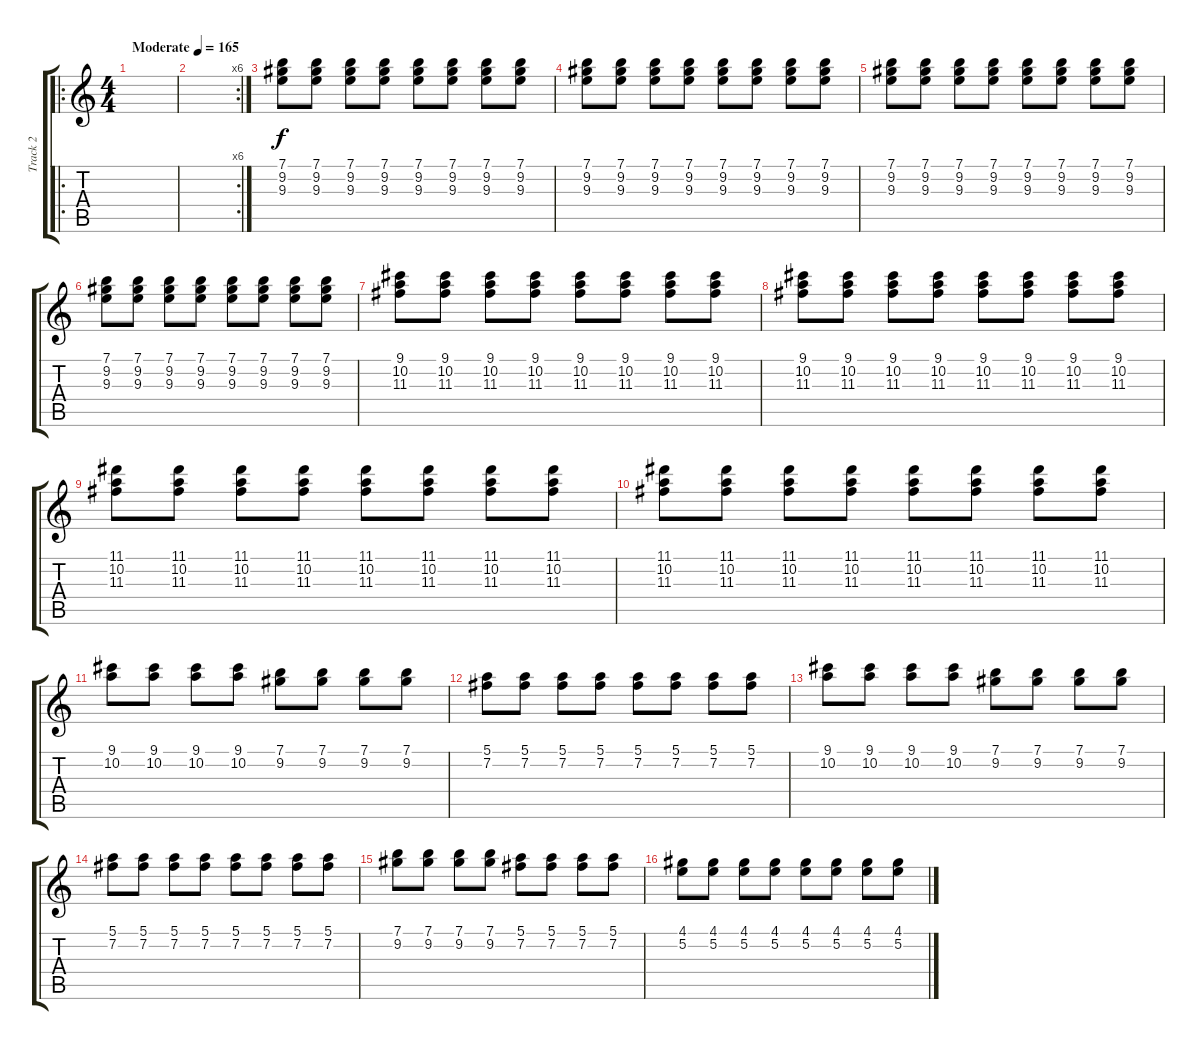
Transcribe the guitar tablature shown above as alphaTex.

\track ("Track 2" "Track 2") {instrument acousticguitarsteel}
\staff {score tabs}
\tuning (E4 B3 G3 D3 A2 E2) {hide}
\ro
\ts (4 4)
\tempo (165 "Moderate")
\clef g2
\ks c
|
\rc 6
|
(7.1 9.2 9.3).8 (7.1 9.2 9.3).8 (7.1 9.2 9.3).8 (7.1 9.2 9.3).8 (7.1 9.2 9.3).8 (7.1 9.2 9.3).8 (7.1 9.2 9.3).8 (7.1 9.2 9.3).8 |
(7.1 9.2 9.3).8 (7.1 9.2 9.3).8 (7.1 9.2 9.3).8 (7.1 9.2 9.3).8 (7.1 9.2 9.3).8 (7.1 9.2 9.3).8 (7.1 9.2 9.3).8 (7.1 9.2 9.3).8 |
(7.1 9.2 9.3).8 (7.1 9.2 9.3).8 (7.1 9.2 9.3).8 (7.1 9.2 9.3).8 (7.1 9.2 9.3).8 (7.1 9.2 9.3).8 (7.1 9.2 9.3).8 (7.1 9.2 9.3).8 |
(7.1 9.2 9.3).8 (7.1 9.2 9.3).8 (7.1 9.2 9.3).8 (7.1 9.2 9.3).8 (7.1 9.2 9.3).8 (7.1 9.2 9.3).8 (7.1 9.2 9.3).8 (7.1 9.2 9.3).8 |
(9.1 10.2 11.3).8 (9.1 10.2 11.3).8 (9.1 10.2 11.3).8 (9.1 10.2 11.3).8 (9.1 10.2 11.3).8 (9.1 10.2 11.3).8 (9.1 10.2 11.3).8 (9.1 10.2 11.3).8 |
(9.1 10.2 11.3).8 (9.1 10.2 11.3).8 (9.1 10.2 11.3).8 (9.1 10.2 11.3).8 (9.1 10.2 11.3).8 (9.1 10.2 11.3).8 (9.1 10.2 11.3).8 (9.1 10.2 11.3).8 |
(11.1 10.2 11.3).8 (11.1 10.2 11.3).8 (11.1 10.2 11.3).8 (11.1 10.2 11.3).8 (11.1 10.2 11.3).8 (11.1 10.2 11.3).8 (11.1 10.2 11.3).8 (11.1 10.2 11.3).8 |
(11.1 10.2 11.3).8 (11.1 10.2 11.3).8 (11.1 10.2 11.3).8 (11.1 10.2 11.3).8 (11.1 10.2 11.3).8 (11.1 10.2 11.3).8 (11.1 10.2 11.3).8 (11.1 10.2 11.3).8 |
(9.1 10.2).8 (9.1 10.2).8 (9.1 10.2).8 (9.1 10.2).8 (7.1 9.2).8 (7.1 9.2).8 (7.1 9.2).8 (7.1 9.2).8 |
(5.1 7.2).8 (5.1 7.2).8 (5.1 7.2).8 (5.1 7.2).8 (5.1 7.2).8 (5.1 7.2).8 (5.1 7.2).8 (5.1 7.2).8 |
(9.1 10.2).8 (9.1 10.2).8 (9.1 10.2).8 (9.1 10.2).8 (7.1 9.2).8 (7.1 9.2).8 (7.1 9.2).8 (7.1 9.2).8 |
(5.1 7.2).8 (5.1 7.2).8 (5.1 7.2).8 (5.1 7.2).8 (5.1 7.2).8 (5.1 7.2).8 (5.1 7.2).8 (5.1 7.2).8 |
(7.1 9.2).8 (7.1 9.2).8 (7.1 9.2).8 (7.1 9.2).8 (5.1 7.2).8 (5.1 7.2).8 (5.1 7.2).8 (5.1 7.2).8 |
(4.1 5.2).8 (4.1 5.2).8 (4.1 5.2).8 (4.1 5.2).8 (4.1 5.2).8 (4.1 5.2).8 (4.1 5.2).8 (4.1 5.2).8
